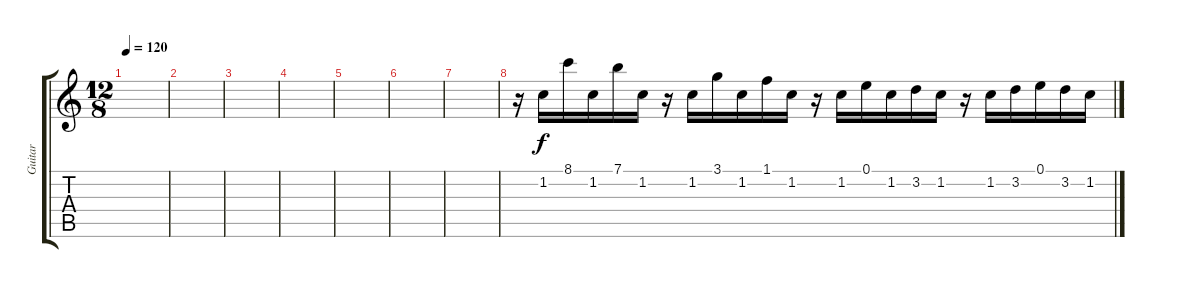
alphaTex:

\track ("Guitar" "Guitar") {instrument acousticguitarsteel}
\staff {score tabs}
\tuning (E4 B3 G3 D3 A2 E2) {hide}
\ts (12 8)
\tempo 120
\clef g2
\ks c
|
|
|
|
|
|
|
r.16 1.2.16 8.1.16 1.2.16 7.1.16 1.2.16 r.16 1.2.16 3.1.16 1.2.16 1.1.16 1.2.16 r.16 1.2.16 0.1.16 1.2.16 3.2.16 1.2.16 r.16 1.2.16 3.2.16 0.1.16 3.2.16 1.2.16
